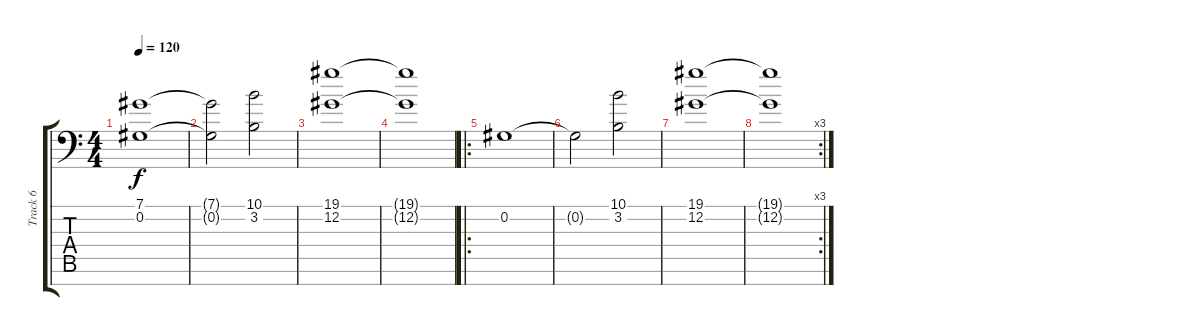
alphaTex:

\track ("Track 6" "Track 6") {instrument synthstrings2 bank 255}
\staff {score tabs}
\tuning (Db4 Ab3 E3 B2 Gb2 Db2 Gb1) {hide}
\ts (4 4)
\tempo 120
\clef f4
\ks c
(7.1 0.2).1{dy f} |
(7.1{t} 0.2{t}).2 (10.1 3.2).2 |
(19.1 12.2).1 |
(19.1{t} 12.2{t}).1 |
\ro
0.2.1 |
0.2{t}.2 (10.1 3.2).2 |
(19.1 12.2).1 |
\rc 3
(19.1{t} 12.2{t}).1
